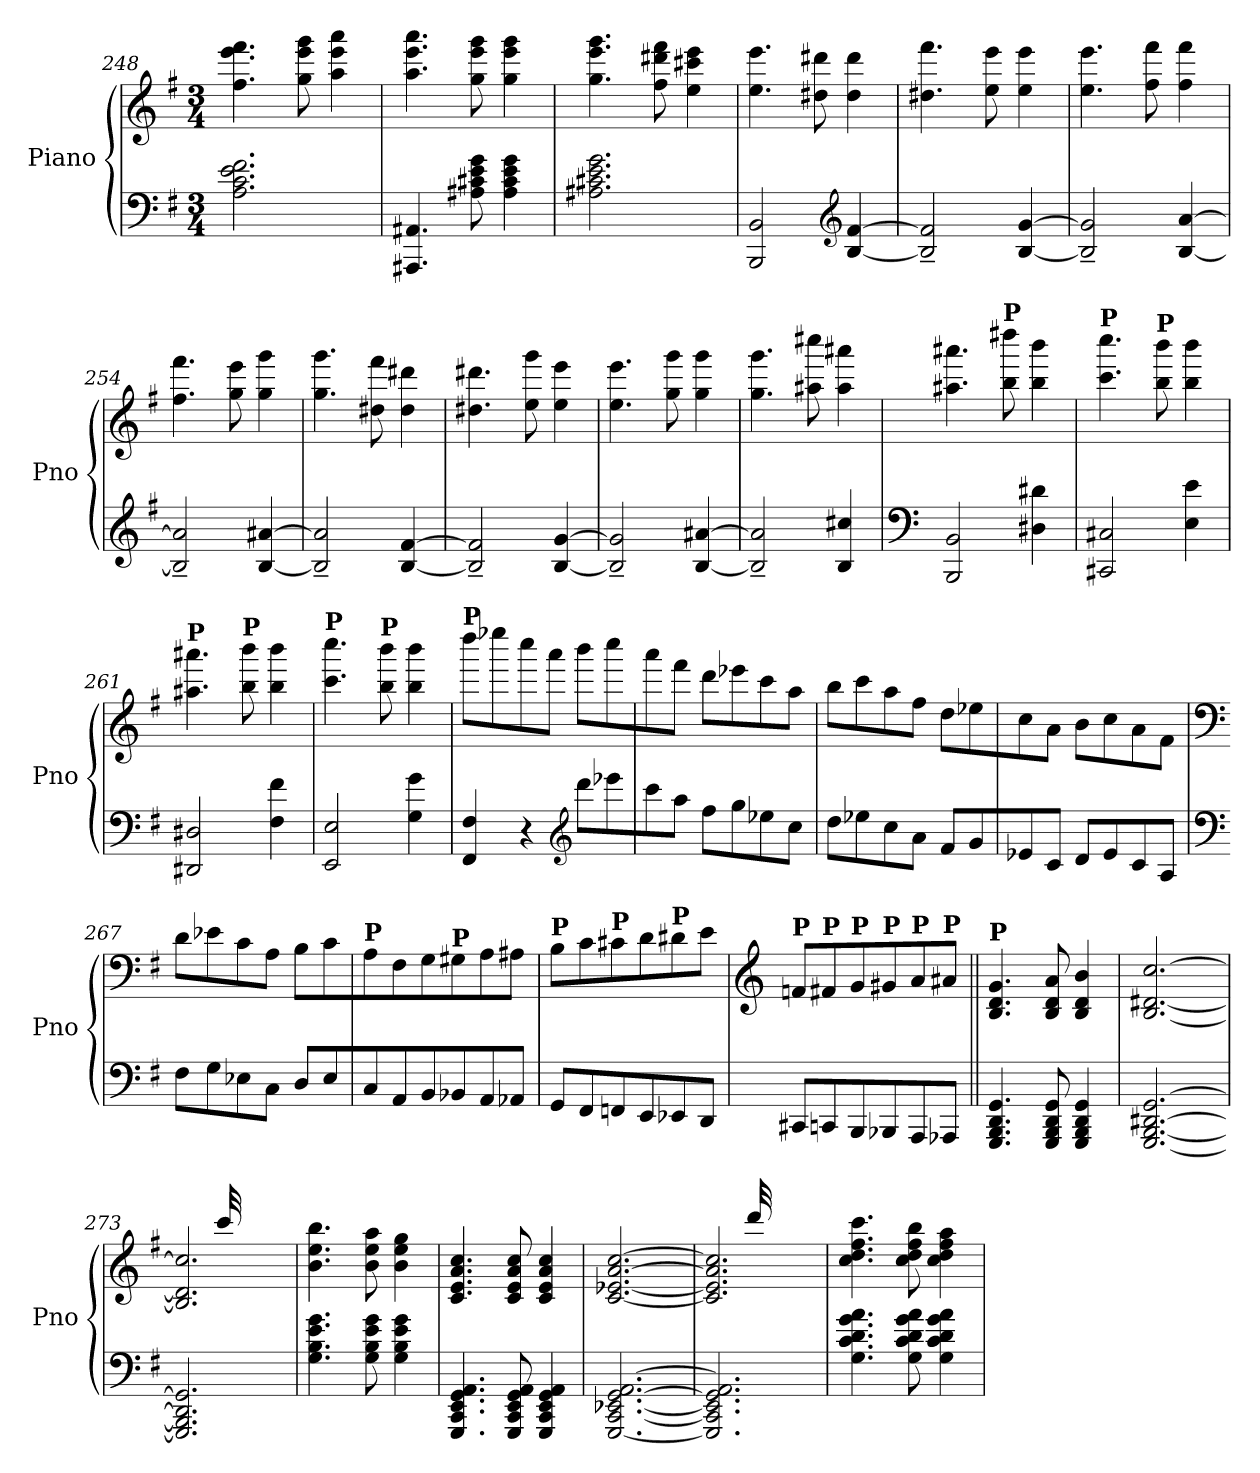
**kern	**kern
*part1	*part1
*staff2	*staff1
*I"Piano	*
*I'Pno	*
!!LO:LB:g=z
*clefF4	*clefG2
*k[f#]	*k[f#]
*M3/4	*M3/4
=248	=248
2.A\ 2.c\ 2.e\ 2.f#\	4.ff#\ 4.eee\ 4.fff#\
.	8gg\ 8eee\ 8ggg\
.	4aa\ 4eee\ 4aaa\
=249	=249
4.AAA#X/ 4.AA#X/	4.aa\ 4.eee\ 4.aaa\
8A#X\ 8c#X\ 8e\ 8g\	8gg\ 8eee\ 8ggg\
4A#\ 4c#\ 4e\ 4g\	4gg\ 4eee\ 4ggg\
=250	=250
2.A#X\ 2.c#X\ 2.e\ 2.g\	4.gg\ 4.eee\ 4.ggg\
.	8ff#\ 8ddd#X\ 8fff#\
.	4ee\ 4ccc#X\ 4eee\
=251	=251
2BBB/ 2BB/	4.ee\ 4.eee\
.	8dd#X\ 8ddd#X\
*clefG2	*
[4B/ [4f#/	4dd#\ 4ddd#\
=252	=252
2B/]~ 2f#/]~	4.dd#X\ 4.fff#\
.	8ee\ 8eee\
[4B/ [4g/	4ee\ 4eee\
=253	=253
2B/]~ 2g/]~	4.ee\ 4.eee\
.	8ff#\ 8fff#\
[4B/ [4a/	4ff#\ 4fff#\
=254	=254
2B/]~ 2a/]~	4.ff#\ 4.fff#\
.	8gg\ 8eee\
[4B/ [4a#X/	4gg\ 4ggg\
!!LO:PB:g=z
=255	=255
2B/]~ 2a#/]~	4.gg\ 4.ggg\
.	8dd#X\ 8fff#\
[4B/ [4f#/	4dd#\ 4ddd#X\
=256	=256
2B/]~ 2f#/]~	4.dd#X\ 4.ddd#X\
.	8ee\ 8ggg\
[4B/ [4g/	4ee\ 4eee\
=257	=257
2B/]~ 2g/]~	4.ee\ 4.eee\
.	8gg\ 8ggg\
[4B/ [4a#X/	4gg\ 4ggg\
=258	=258
2B/]~ 2a#/]~	4.gg\ 4.ggg\
.	8aa#X\ 8cccc#X\
4B/ 4cc#X/	4aa#\ 4aaa#X\
=259	=259
*clefF4	*
2BBB/ 2BB/	4.aa#X\ 4.aaa#X\
!	!LO:TX:a:B:t=P
.	8bb\ 8dddd#X\
4D#X\ 4d#X\	4bb\ 4bbb\
=260	=260
!	!LO:TX:a:B:t=P
2CC#X/ 2C#X/	4.ccc\ 4.cccc\
!	!LO:TX:a:B:t=P
.	8bb\ 8bbb\
4E\ 4e\	4bb\ 4bbb\
=261	=261
!	!LO:TX:a:B:t=P
2DD#X/ 2D#X/	4.aa#X\ 4.aaa#X\
!	!LO:TX:a:B:t=P
.	8bb\ 8bbb\
4F#\ 4f#\	4bb\ 4bbb\
!!LO:LB:g=z
=262	=262
!	!LO:TX:a:B:t=P
2EE/ 2E/	4.ccc\ 4.cccc\
!	!LO:TX:a:B:t=P
.	8bb\ 8bbb\
4G\ 4g\	4bb\ 4bbb\
=263	=263
!	!LO:TX:a:B:t=P
4FF#/ 4F#/	8dddd\L
.	8eeee-X\
4r	8cccc\
.	8aaa\J
*clefG2	*
8ddd\L	8bbb\L
8eee-X\	8cccc\
=264	=264
8ccc\	8aaa\
8aa\J	8fff#\J
8ff#\L	8ddd\L
8gg\	8eee-X\
8ee-X\	8ccc\
8cc\J	8aa\J
=265	=265
8dd\L	8bb\L
8ee-X\	8ccc\
8cc\	8aa\
8a\J	8ff#\J
8f#/L	8dd\L
8g/	8ee-X\
=266	=266
8e-X/	8cc\
8c/J	8a\J
8d/L	8b\L
8e-/	8cc\
8c/	8a\
8A/J	8f#\J
!!LO:LB:g=z
=267	=267
*clefF4	*clefF4
8F#\L	8d\L
8G\	8e-X\
8E-X\	8c\
8C\J	8A\J
8D/L	8B\L
8E-/	8c\
=268	=268
!	!LO:TX:a:B:t=P
8C/	8A\
8AA/	8F#\
8BB/	8G\
!	!LO:TX:a:B:t=P
8BB-X/	8G#X\
8AA/	8A\
8AA-X/J	8A#X\J
=269	=269
!	!LO:TX:a:B:t=P
8GG/L	8B\L
8FF#/	8c\
!	!LO:TX:a:B:t=P
8FFn/	8c#X\
8EE/	8d\
!	!LO:TX:a:B:t=P
8EE-X/	8d#X\
8DD/J	8e\J
=270	=270
*	*clefG2
!	!LO:TX:a:B:t=P
8CC#X/L	8fn/L
!	!LO:TX:a:B:t=P
8CCn/	8f#X/
!	!LO:TX:a:B:t=P
8BBB/	8g/
!	!LO:TX:a:B:t=P
8BBB-X/	8g#X/
!	!LO:TX:a:B:t=P
8AAA/	8a/
!	!LO:TX:a:B:t=P
8AAA-X/J	8a#X/J
=271||	=271||
!	!LO:TX:a:B:t=P
4.GGG/ 4.BBB/ 4.DD/ 4.GG/	4.B/ 4.d/ 4.g/
8GGG/ 8BBB/ 8DD/ 8GG/	8B/ 8d/ 8a/
4GGG/ 4BBB/ 4DD/ 4GG/	4B/ 4d/ 4b/
!!LO:LB:g=z
=272	=272
[2.GGG/ [2.BBB/ [2.DD#X/ [2.GG/	[2.B/ [2.d#X/ [2.cc/
=273	=273
*	*^
2.GGG/] 2.BBB/] 2.DD#/] 2.GG/]	2.B/] 2.d#/] 2.cc/]	8..ryy
.	.	32ccc/
*	*v	*v
=274	=274
4.G\ 4.B\ 4.e\ 4.g\	4.b\ 4.ee\ 4.bb\
8G\ 8B\ 8e\ 8g\	8b\ 8ee\ 8aa\
4G\ 4B\ 4e\ 4g\	4b\ 4ee\ 4gg\
=275	=275
4.GGG/ 4.CC/ 4.EE/ 4.GG/ 4.AA/	4.c/ 4.e/ 4.a/ 4.cc/
8GGG/ 8CC/ 8EE/ 8GG/ 8AA/	8c/ 8e/ 8a/ 8cc/
4GGG/ 4CC/ 4EE/ 4GG/ 4AA/	4c/ 4e/ 4a/ 4cc/
=276	=276
[2.GGG/ [2.CC/ [2.EE-X/ [2.GG/ [2.AA/	[2.c/ [2.e-X/ [2.a/ [2.cc/
=277	=277
*	*^
2.GGG/] 2.CC/] 2.EE-/] 2.GG/] 2.AA/]	2.c/] 2.e-/] 2.a/] 2.cc/]	8..ryy
.	.	32ddd/
*	*v	*v
=278	=278
4.G\ 4.c\ 4.d\ 4.g\ 4.a\	4.cc\ 4.dd\ 4.ff#\ 4.ccc\
8G\ 8c\ 8d\ 8g\ 8a\	8cc\ 8dd\ 8ff#\ 8bb\
4G\ 4c\ 4d\ 4g\ 4a\	4cc\ 4dd\ 4ff#\ 4aa\
=	=
*-	*-
